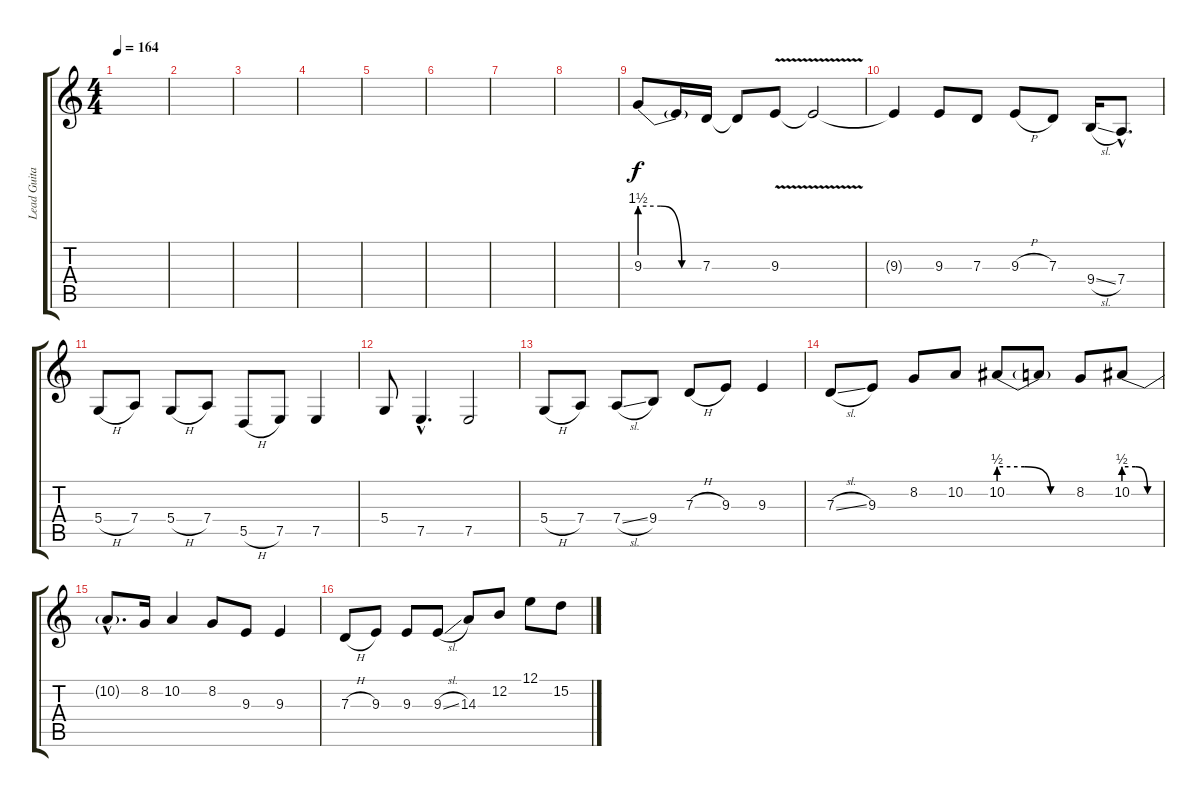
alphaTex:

\track ("Lead Guitar Octave" "Lead Guita") {instrument lead7fifths}
\staff {score tabs}
\tuning (E4 B3 G3 D3 A2 E2) {hide}
\ts (4 4)
\tempo 164
\clef g2
\ks c
|
|
|
|
|
|
|
|
9.3{be (custom 0 6 20 6 40 0 60 0)}.8 9.3{t}.16 7.3.16 7.3{t}.8 9.3{v}.8 9.3{t}.2 |
9.3{t}.4 9.3.8 7.3.8 9.3{h}.8 7.3.8 9.4{sl}.16 7.4{hac}.8{d} |
5.4{h}.8 7.4.8 5.4{h}.8 7.4.8 5.5{h}.8 7.5.8 7.5.4 |
5.4.8 7.5{hac}.4{d} 7.5.2 |
5.4{h}.8 7.4.8 7.4{sl}.8 9.4.8 7.3{h}.8 9.3.8 9.3.4 |
7.3{sl}.8 9.3.8 8.2.8 10.2.8 10.2{be (custom 0 2 20 2 40 0 60 0)}.8 10.2{t}.8 8.2.8 10.2{be (custom 0 2 20 2 40 0 60 0)}.8 |
10.2{hac t}.8{d} 8.2.16 10.2.4 8.2.8 9.3.8 9.3.4 |
7.3{h}.8 9.3.8 9.3.8 9.3{sl}.8 14.3.8 12.2.8 12.1.8 15.2.8
